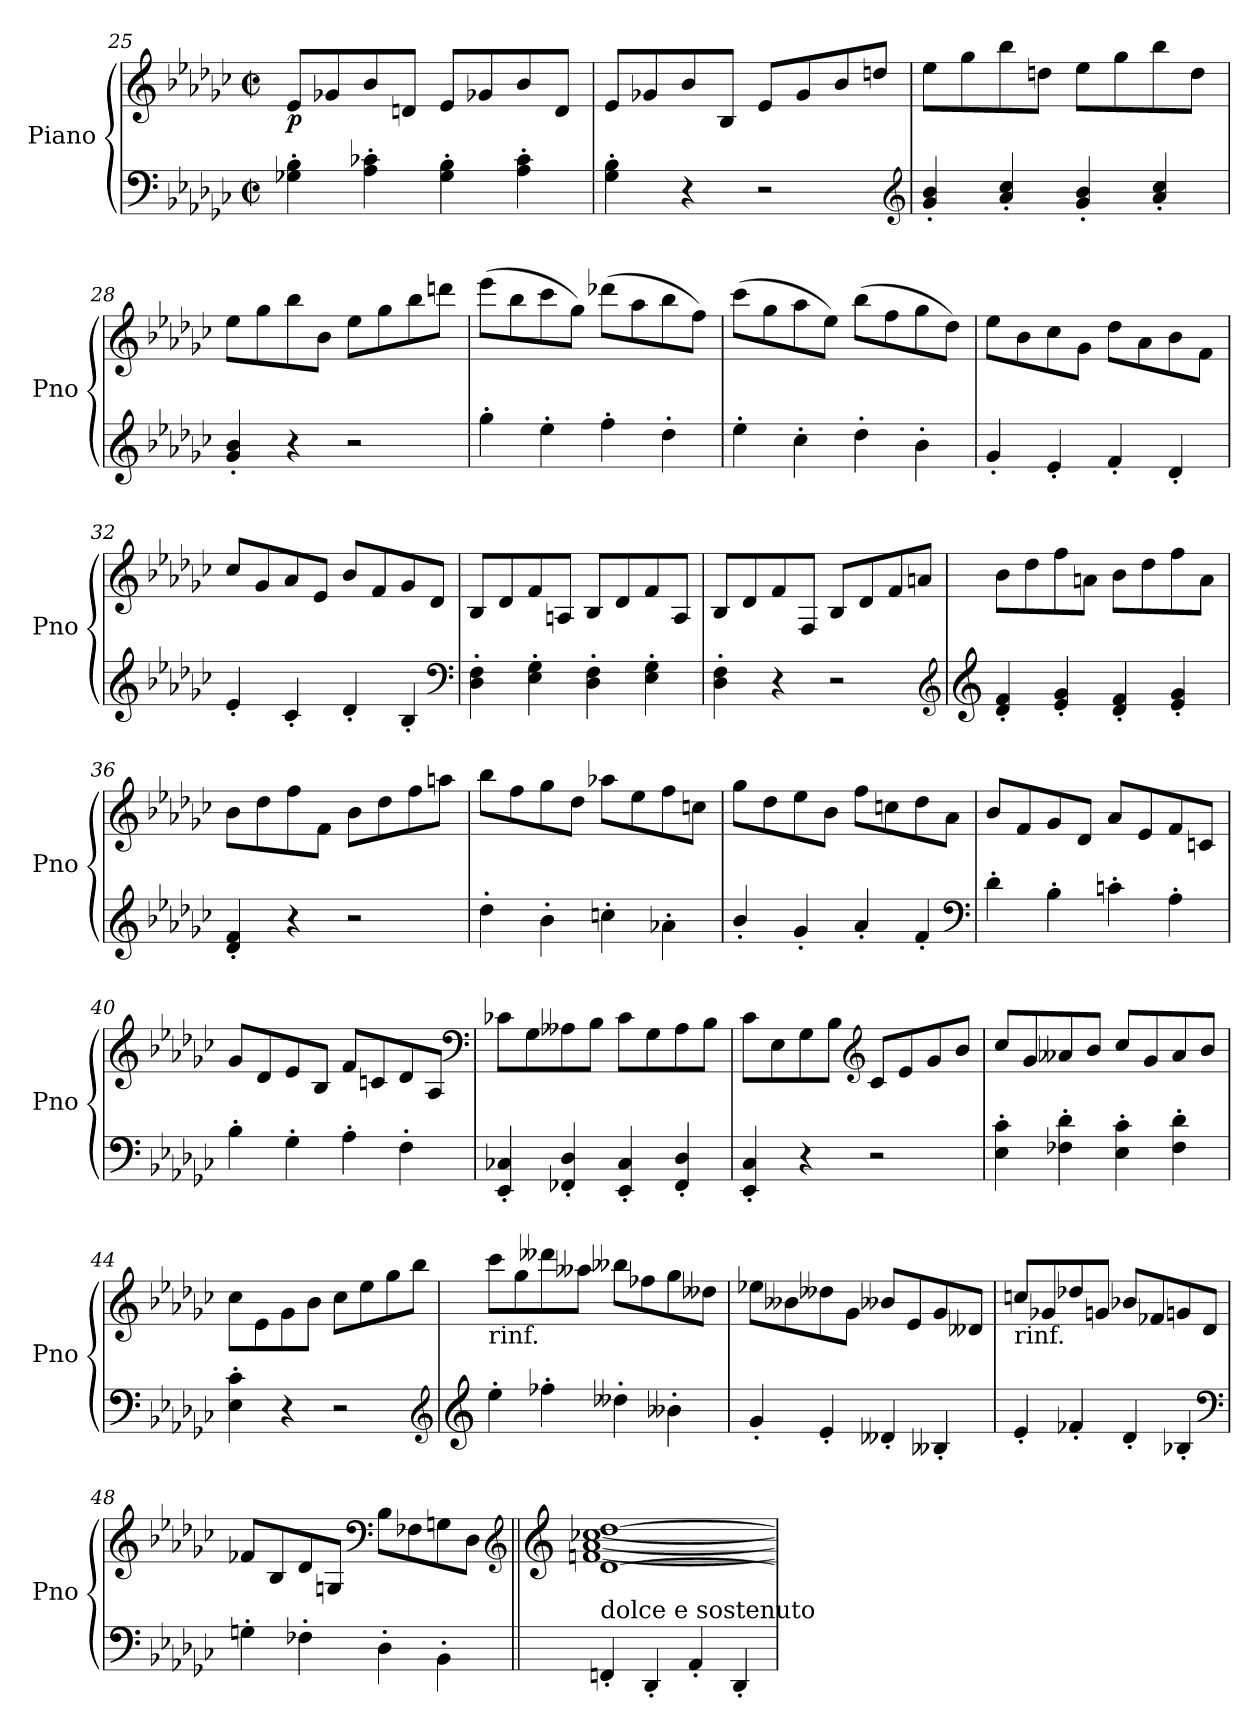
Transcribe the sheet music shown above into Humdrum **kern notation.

**kern	**kern	**dynam
*part1	*part1	*part1
*staff2	*staff1	*staff1/2
*I"Piano	*	*
*I'Pno	*	*
!!LO:PB:g=z
*clefF4	*clefG2	*
*k[b-e-a-d-g-c-]	*k[b-e-a-d-g-c-]	*
*G-:	*G-:	*
*M2/2	*M2/2	*
*met(c|)	*met(c|)	*
=25	=25	=25
!	!	!LO:DY:b
4G-X\' 4B-\'	8e-/L	p
.	8g-X/	.
4A-\' 4c-X\'	8b-/	.
.	8dn/J	.
4G-\' 4B-\'	8e-/L	.
.	8g-X/	.
4A-\' 4c-\'	8b-/	.
.	8d/J	.
=26	=26	=26
4G-\' 4B-\'	8e-/L	.
.	8g-X/	.
4r	8b-/	.
.	8B-/J	.
2r	8e-/L	.
.	8g-/	.
.	8b-/	.
.	8ddn/J	.
*clefG2	*	*
=27	=27	=27
4g-/' 4b-/'	8ee-\L	.
.	8gg-\	.
4a-/' 4cc-/'	8bb-\	.
.	8ddn\J	.
4g-/' 4b-/'	8ee-\L	.
.	8gg-\	.
4a-/' 4cc-/'	8bb-\	.
.	8dd\J	.
=28	=28	=28
4g-/' 4b-/'	8ee-\L	.
.	8gg-\	.
4r	8bb-\	.
.	8b-\J	.
2r	8ee-\L	.
.	8gg-\	.
.	8bb-\	.
.	8dddn\J	.
=29	=29	=29
4gg-'\	(8eee-\L	.
.	8bb-\	.
4ee-'\	8ccc-\	.
.	8gg-\J)	.
4ff'\	(8ddd-X\L	.
.	8aa-\	.
4dd-'\	8bb-\	.
.	8ff\J)	.
!!LO:LB:g=z
=30	=30	=30
4ee-'\	(8ccc-\L	.
.	8gg-\	.
4cc-'\	8aa-\	.
.	8ee-\J)	.
4dd-'\	(8bb-\L	.
.	8ff\	.
4b-'\	8gg-\	.
.	8dd-\J)	.
=31	=31	=31
4g-'/	8ee-\L	.
.	8b-\	.
4e-'/	8cc-\	.
.	8g-\J	.
4f'/	8dd-\L	.
.	8a-\	.
4d-'/	8b-\	.
.	8f\J	.
=32	=32	=32
4e-'/	8cc-/L	.
.	8g-/	.
4c-'/	8a-/	.
.	8e-/J	.
4d-'/	8b-/L	.
.	8f/	.
4B-'/	8g-/	.
.	8d-/J	.
*clefF4	*	*
=33	=33	=33
4D-\' 4F\'	8B-/L	.
.	8d-/	.
4E-\' 4G-\'	8f/	.
.	8An/J	.
4D-\' 4F\'	8B-/L	.
.	8d-/	.
4E-\' 4G-\'	8f/	.
.	8A/J	.
=34	=34	=34
4D-\' 4F\'	8B-/L	.
.	8d-/	.
4r	8f/	.
.	8F/J	.
2r	8B-/L	.
.	8d-/	.
.	8f/	.
.	8an/J	.
*clefG2	*	*
!!LO:LB:g=z
=35	=35	=35
*clefG2	*	*
4d-/' 4f/'	8b-\L	.
.	8dd-\	.
4e-/' 4g-/'	8ff\	.
.	8an\J	.
4d-/' 4f/'	8b-\L	.
.	8dd-\	.
4e-/' 4g-/'	8ff\	.
.	8a\J	.
=36	=36	=36
4d-/' 4f/'	8b-\L	.
.	8dd-\	.
4r	8ff\	.
.	8f\J	.
2r	8b-\L	.
.	8dd-\	.
.	8ff\	.
.	8aan\J	.
=37	=37	=37
4dd-'\	8bb-\L	.
.	8ff\	.
4b-'\	8gg-\	.
.	8dd-\J	.
4ccn'\	8aa-X\L	.
.	8ee-\	.
4a-X'\	8ff\	.
.	8ccn\J	.
=38	=38	=38
4b-'/	8gg-\L	.
.	8dd-\	.
4g-'/	8ee-\	.
.	8b-\J	.
4a-'/	8ff\L	.
.	8ccn\	.
4f'/	8dd-\	.
.	8a-\J	.
*clefF4	*	*
=39	=39	=39
4d-'\	8b-/L	.
.	8f/	.
4B-'\	8g-/	.
.	8d-/J	.
4cn'\	8a-/L	.
.	8e-/	.
4A-'\	8f/	.
.	8cn/J	.
!!LO:LB:g=z
=40	=40	=40
4B-'\	8g-/L	.
.	8d-/	.
4G-'\	8e-/	.
.	8B-/J	.
4A-'\	8f/L	.
.	8cn/	.
4F'\	8d-/	.
.	8A-/J	.
*	*clefF4	*
=41	=41	=41
4EE-/' 4C-X/'	8c-X\L	.
.	8G-\	.
4FF-X/' 4D-/'	8A--X\	.
.	8B-\J	.
4EE-/' 4C-/'	8c-\L	.
.	8G-\	.
4FF-/' 4D-/'	8A--\	.
.	8B-\J	.
=42	=42	=42
4EE-/' 4C-/'	8c-\L	.
.	8E-\	.
4r	8G-\	.
.	8B-\J	.
*	*clefG2	*
2r	8c-/L	.
.	8e-/	.
.	8g-/	.
.	8b-/J	.
=43	=43	=43
4E-\' 4c-\'	8cc-/L	.
.	8g-/	.
4F-X\' 4d-\'	8a--X/	.
.	8b-/J	.
4E-\' 4c-\'	8cc-/L	.
.	8g-/	.
4F-\' 4d-\'	8a--/	.
.	8b-/J	.
=44	=44	=44
4E-\' 4c-\'	8cc-\L	.
.	8e-\	.
4r	8g-\	.
.	8b-\J	.
2r	8cc-\L	.
.	8ee-\	.
.	8gg-\	.
.	8bb-\J	.
*clefG2	*	*
!!LO:LB:g=z
=45	=45	=45
*clefG2	*	*
!	!LO:TX:b:t=rinf.	!
4ee-'\	8ccc-\L	.
.	8gg-\	.
4ff-X'\	8ddd--X\	.
.	8aa--X\J	.
4dd--X'\	8bb--X\L	.
.	8ff-X\	.
4b--X'\	8gg-\	.
.	8dd--X\J	.
=46	=46	=46
4g-'/	8ee-X\L	.
.	8b--X\	.
4e-'/	8dd--X\	.
.	8g-\J	.
4d--X'/	8b--X/L	.
.	8e-/	.
4B--X'/	8g-/	.
.	8d--X/J	.
=47	=47	=47
!	!LO:TX:b:t=rinf.	!
4e-'/	8ccn/L	.
.	8g-X/	.
4f-X'/	8dd-X/	.
.	8gn/J	.
4d-'/	8b-X/L	.
.	8f-X/	.
4B-X'/	8gn/	.
.	8d-/J	.
*clefF4	*	*
=48	=48	=48
4Gn'\	8f-X/L	.
.	8B-/	.
4F-X'\	8d-/	.
.	8Gn/J	.
*	*clefF4	*
4D-'\	8B-\L	.
.	8F-X\	.
4BB-'\	8Gn\	.
.	8D-\J	.
*	*clefG2	*
!!LO:PB:g=z
=49||	=49||	=49||
*	*clefG2	*
*	*^	*
!LO:TX:a:t=dolce e sostenuto	!	!	!
4FFn'/	[1d- [1dd-	[1fn [1a- [1cc-X	.
4DD-'/	.	.	.
4AA-'/	.	.	.
4DD-'/	.	.	.
*	*v	*v	*
=	=	=
*-	*-	*-
